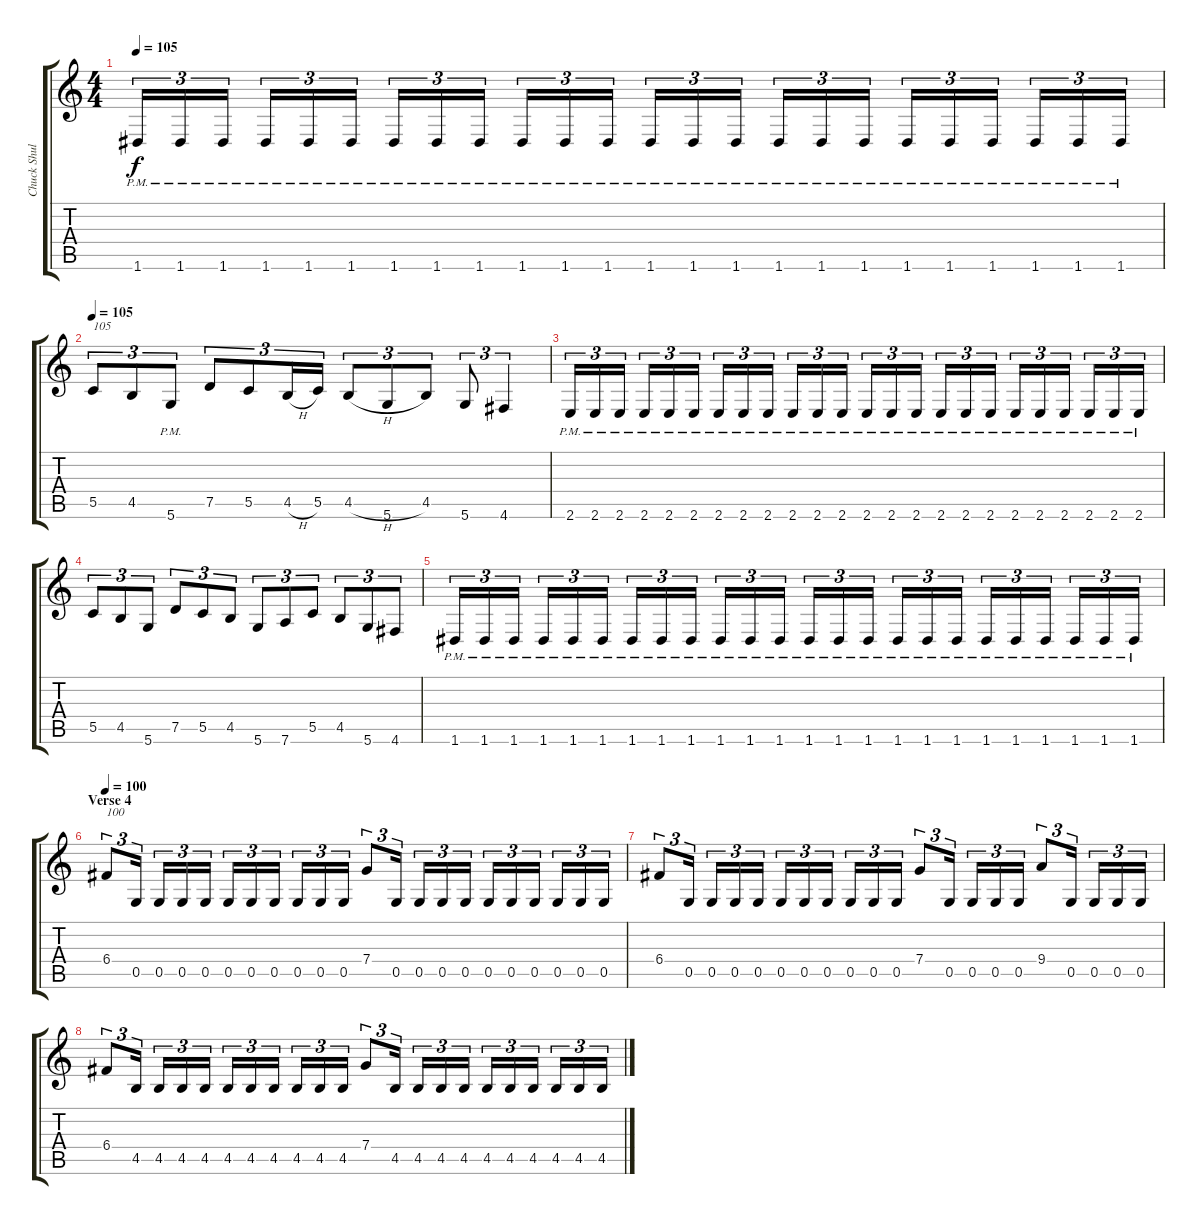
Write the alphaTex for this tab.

\track ("Chuck Shuldiner" "Chuck Shul") {instrument distortionguitar}
\staff {score tabs}
\tuning (D4 A3 F3 C3 G2 D2) {hide}
\ts (4 4)
\tempo 105
\clef g2
\ks c
1.6{pm}.16{tu (3 2) dy f} 1.6{pm}.16{tu (3 2)} 1.6{pm}.16{tu (3 2)} 1.6{pm}.16{tu (3 2)} 1.6{pm}.16{tu (3 2)} 1.6{pm}.16{tu (3 2)} 1.6{pm}.16{tu (3 2)} 1.6{pm}.16{tu (3 2)} 1.6{pm}.16{tu (3 2)} 1.6{pm}.16{tu (3 2)} 1.6{pm}.16{tu (3 2)} 1.6{pm}.16{tu (3 2)} 1.6{pm}.16{tu (3 2)} 1.6{pm}.16{tu (3 2)} 1.6{pm}.16{tu (3 2)} 1.6{pm}.16{tu (3 2)} 1.6{pm}.16{tu (3 2)} 1.6{pm}.16{tu (3 2)} 1.6{pm}.16{tu (3 2)} 1.6{pm}.16{tu (3 2)} 1.6{pm}.16{tu (3 2)} 1.6{pm}.16{tu (3 2)} 1.6{pm}.16{tu (3 2)} 1.6{pm}.16{tu (3 2)} |
\tempo 105
5.5.8{tu (3 2) txt "105"} 4.5.8{tu (3 2)} 5.6{pm}.8{tu (3 2)} 7.5.8{tu (3 2)} 5.5.8{tu (3 2)} 4.5{h}.16{tu (3 2)} 5.5.16{tu (3 2)} 4.5{h}.8{tu (3 2)} 5.6.8{tu (3 2)} 4.5.8{tu (3 2)} 5.6.8{tu (3 2)} 4.6.4{tu (3 2)} |
2.6{pm}.16{tu (3 2)} 2.6{pm}.16{tu (3 2)} 2.6{pm}.16{tu (3 2)} 2.6{pm}.16{tu (3 2)} 2.6{pm}.16{tu (3 2)} 2.6{pm}.16{tu (3 2)} 2.6{pm}.16{tu (3 2)} 2.6{pm}.16{tu (3 2)} 2.6{pm}.16{tu (3 2)} 2.6{pm}.16{tu (3 2)} 2.6{pm}.16{tu (3 2)} 2.6{pm}.16{tu (3 2)} 2.6{pm}.16{tu (3 2)} 2.6{pm}.16{tu (3 2)} 2.6{pm}.16{tu (3 2)} 2.6{pm}.16{tu (3 2)} 2.6{pm}.16{tu (3 2)} 2.6{pm}.16{tu (3 2)} 2.6{pm}.16{tu (3 2)} 2.6{pm}.16{tu (3 2)} 2.6{pm}.16{tu (3 2)} 2.6{pm}.16{tu (3 2)} 2.6{pm}.16{tu (3 2)} 2.6{pm}.16{tu (3 2)} |
5.5.8{tu (3 2)} 4.5.8{tu (3 2)} 5.6.8{tu (3 2)} 7.5.8{tu (3 2)} 5.5.8{tu (3 2)} 4.5.8{tu (3 2)} 5.6.8{tu (3 2)} 7.6.8{tu (3 2)} 5.5.8{tu (3 2)} 4.5.8{tu (3 2)} 5.6.8{tu (3 2)} 4.6.8{tu (3 2)} |
1.6{pm}.16{tu (3 2)} 1.6{pm}.16{tu (3 2)} 1.6{pm}.16{tu (3 2)} 1.6{pm}.16{tu (3 2)} 1.6{pm}.16{tu (3 2)} 1.6{pm}.16{tu (3 2)} 1.6{pm}.16{tu (3 2)} 1.6{pm}.16{tu (3 2)} 1.6{pm}.16{tu (3 2)} 1.6{pm}.16{tu (3 2)} 1.6{pm}.16{tu (3 2)} 1.6{pm}.16{tu (3 2)} 1.6{pm}.16{tu (3 2)} 1.6{pm}.16{tu (3 2)} 1.6{pm}.16{tu (3 2)} 1.6{pm}.16{tu (3 2)} 1.6{pm}.16{tu (3 2)} 1.6{pm}.16{tu (3 2)} 1.6{pm}.16{tu (3 2)} 1.6{pm}.16{tu (3 2)} 1.6{pm}.16{tu (3 2)} 1.6{pm}.16{tu (3 2)} 1.6{pm}.16{tu (3 2)} 1.6{pm}.16{tu (3 2)} |
\section ("" "Verse 4")
\tempo 100
6.4.8{tu (3 2) txt "100"} 0.5.16{tu (3 2)} 0.5.16{tu (3 2)} 0.5.16{tu (3 2)} 0.5.16{tu (3 2)} 0.5.16{tu (3 2)} 0.5.16{tu (3 2)} 0.5.16{tu (3 2)} 0.5.16{tu (3 2)} 0.5.16{tu (3 2)} 0.5.16{tu (3 2)} 7.4.8{tu (3 2)} 0.5.16{tu (3 2)} 0.5.16{tu (3 2)} 0.5.16{tu (3 2)} 0.5.16{tu (3 2)} 0.5.16{tu (3 2)} 0.5.16{tu (3 2)} 0.5.16{tu (3 2)} 0.5.16{tu (3 2)} 0.5.16{tu (3 2)} 0.5.16{tu (3 2)} |
6.4.8{tu (3 2)} 0.5.16{tu (3 2)} 0.5.16{tu (3 2)} 0.5.16{tu (3 2)} 0.5.16{tu (3 2)} 0.5.16{tu (3 2)} 0.5.16{tu (3 2)} 0.5.16{tu (3 2)} 0.5.16{tu (3 2)} 0.5.16{tu (3 2)} 0.5.16{tu (3 2)} 7.4.8{tu (3 2)} 0.5.16{tu (3 2)} 0.5.16{tu (3 2)} 0.5.16{tu (3 2)} 0.5.16{tu (3 2)} 9.4.8{tu (3 2)} 0.5.16{tu (3 2)} 0.5.16{tu (3 2)} 0.5.16{tu (3 2)} 0.5.16{tu (3 2)} |
6.4.8{tu (3 2)} 4.5.16{tu (3 2)} 4.5.16{tu (3 2)} 4.5.16{tu (3 2)} 4.5.16{tu (3 2)} 4.5.16{tu (3 2)} 4.5.16{tu (3 2)} 4.5.16{tu (3 2)} 4.5.16{tu (3 2)} 4.5.16{tu (3 2)} 4.5.16{tu (3 2)} 7.4.8{tu (3 2)} 4.5.16{tu (3 2)} 4.5.16{tu (3 2)} 4.5.16{tu (3 2)} 4.5.16{tu (3 2)} 4.5.16{tu (3 2)} 4.5.16{tu (3 2)} 4.5.16{tu (3 2)} 4.5.16{tu (3 2)} 4.5.16{tu (3 2)} 4.5.16{tu (3 2)}
